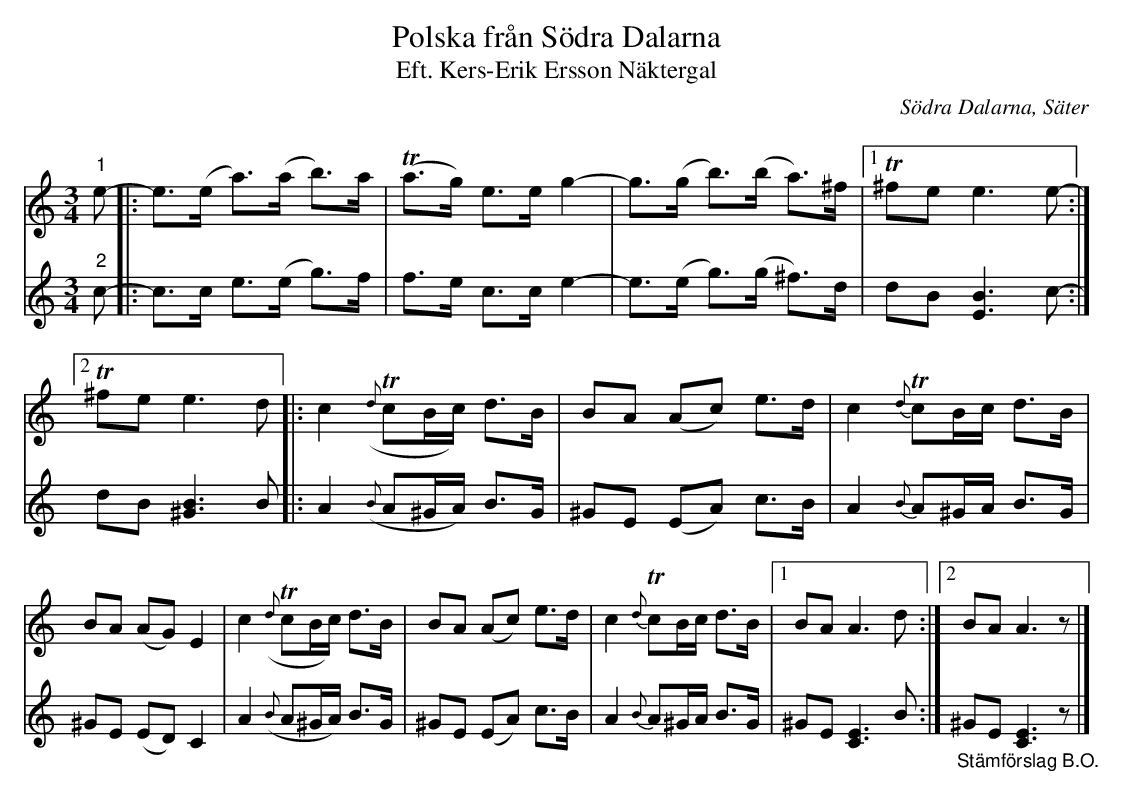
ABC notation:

X:1
T:Polska från Södra Dalarna
T:Eft. Kers-Erik Ersson Näktergal
O:Södra Dalarna, Säter
Q:90
L:1/8
M:3/4
V:1
K:Am
"^1" e- |: e>(e a>)(a b>)a |  (Ta>g) e>e g2- | g>(g b>)(b a>)^f |1T ^fe e3 e- :|2
T ^fe e3 d |: c2({d}T cB/c/) d>B | BA (Ac) e>d | c2{d}T cB/c/ d>B | BA (AG) E2 |
c2({d}T cB/c/) d>B | BA (Ac) e>d | c2{d}T cB/c/ d>B |1 BA A3 d :|2 BA A3 z |]
V:2
"^2" c- |: c>c e>(e g>)f | f>e c>c e2- | e>(e g>)(g ^f>)d |1 dB [EB]3 c- :|2 dB [^GB]3 B |:
A2({B} A^G/A/) B>G | ^GE (EA) c>B | A2{B} A^G/A/ B>G | ^GE (ED) C2 | A2({B} A^G/A/) B>G |
^GE (EA) c>B | A2{B} A^G/A/ B>G |1 ^GE [CE]3 B :|2"_Stämförslag B.O." ^GE [CE]3 z |]
